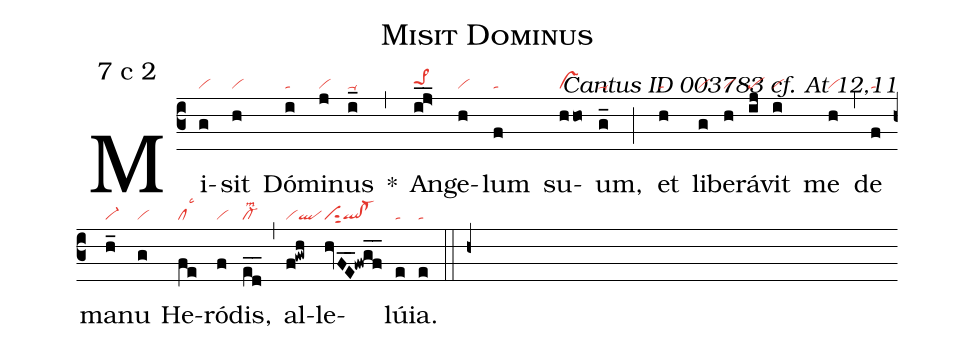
name: Misit Dominus;
mode: 7;
mode-differentia: c 2;
commentary: Cantus ID 003783 cf. At 12,11;
nabc-lines: 1;
%%
(c3)

Mi(g|vi)sit(h|vi) Dó(i|ta)mi(j|vi)nus(i_|ta-) *(,) An(i_j>_|pe>1hh)ge(h|vi)lum(f|ta) su(hho|vs)um,(g_|ta-) (;) et(h|ta) li(g|vi)be(h|vi)rá(ij|pe)vit(i|vi) me(h|vi) (,) de(f|ta) ma(h_|vi-)nu(g|vi) He(fe|cllsc3)ró(f|vi)dis,(e_d_|cl-lsm2) (,) al(f!gwh|viql)le(hvF_E_!fwg_f_|ciS1ql!cl-)lú(e|ta)ia.(e|ta)

(::h+)
